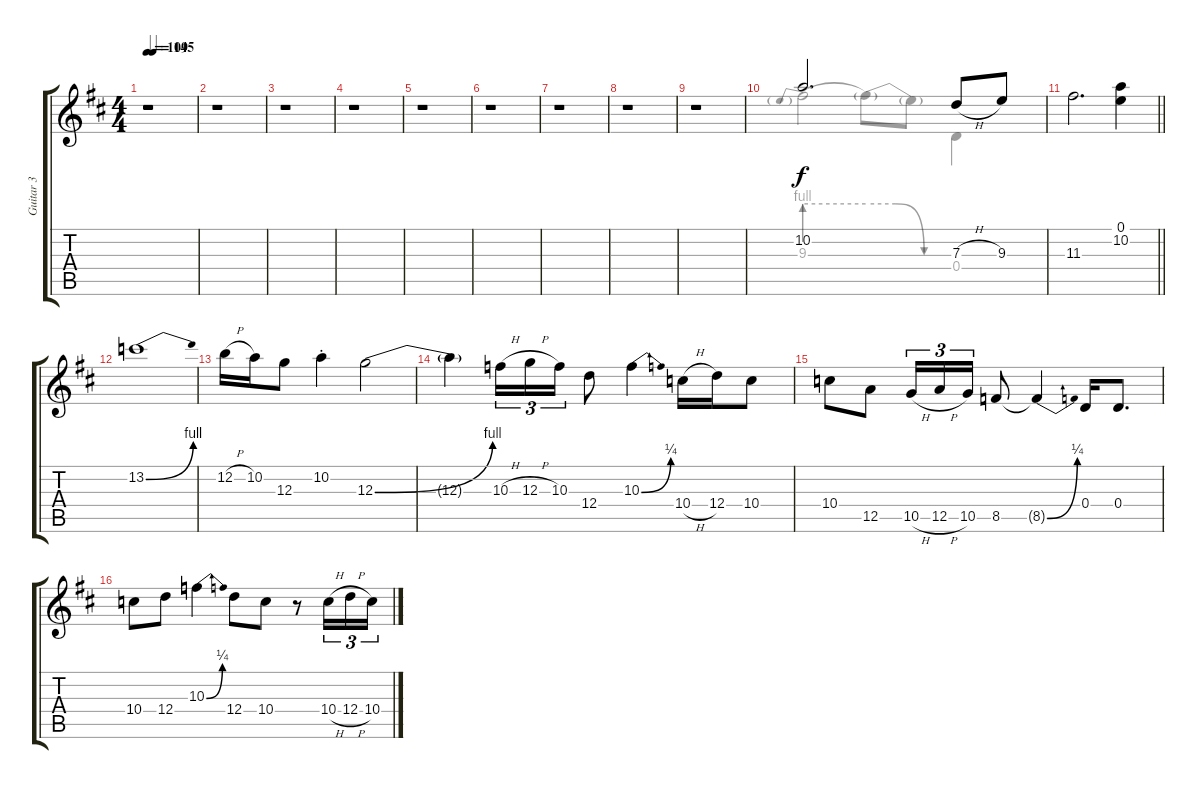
\track ("Guitar 3" "Guitar 3") {instrument distortionguitar}
\staff {score tabs}
\tuning (E4 B3 G3 D3 A2 E2) {hide}
\voice
\ts (4 4)
\tempo 109
\tempo (145 0.125)
\clef g2
\ks d
r.1{dy f} |
r.1 |
r.1 |
r.1 |
r.1 |
r.1 |
r.1 |
r.1 |
r.1 |
10.2.2{d} 7.3{h}.8 9.3.8 |
\barLineRight lightlight
11.3.2{d} (0.1 10.2).4 |
13.2{be (bend 0 0 60 4)}.1 |
12.2{h}.16 10.2.16 12.3.8 10.2{st}.4 12.3{be (bend 0 0 60 4)}.2 |
12.3{t}.4 10.3{h}.16{tu (3 2)} 12.3{h}.16{tu (3 2)} 10.3.16{tu (3 2)} 12.4.8 10.3{be (bend 0 0 60 1)}.4 10.4{h}.16 12.4.16 10.4.8 |
10.4.8 12.5.8 10.5{h}.16{tu (3 2)} 12.5{h}.16{tu (3 2)} 10.5.16{tu (3 2)} 8.5.8 8.5{be (bend 0 0 60 1) t}.4 0.4.16 0.4.8{d} |
10.4.8 12.4.8 10.3{be (bend 0 0 60 1)}.4 12.4.8 10.4.8 r.8 10.4{h}.16{tu (3 2)} 12.4{h}.16{tu (3 2)} 10.4.16{tu (3 2)}
\voice
\clef g2
\ottava regular
\simile none
\ks d
|
|
|
|
|
|
|
|
|
9.3{be (prebend 0 4 60 4)}.2 9.3{be (custom 0 4 20 4 40 0 60 0) t}.8 9.3{t}.8 0.4.4 |
\barLineRight lightlight
|
|
|
|
|
